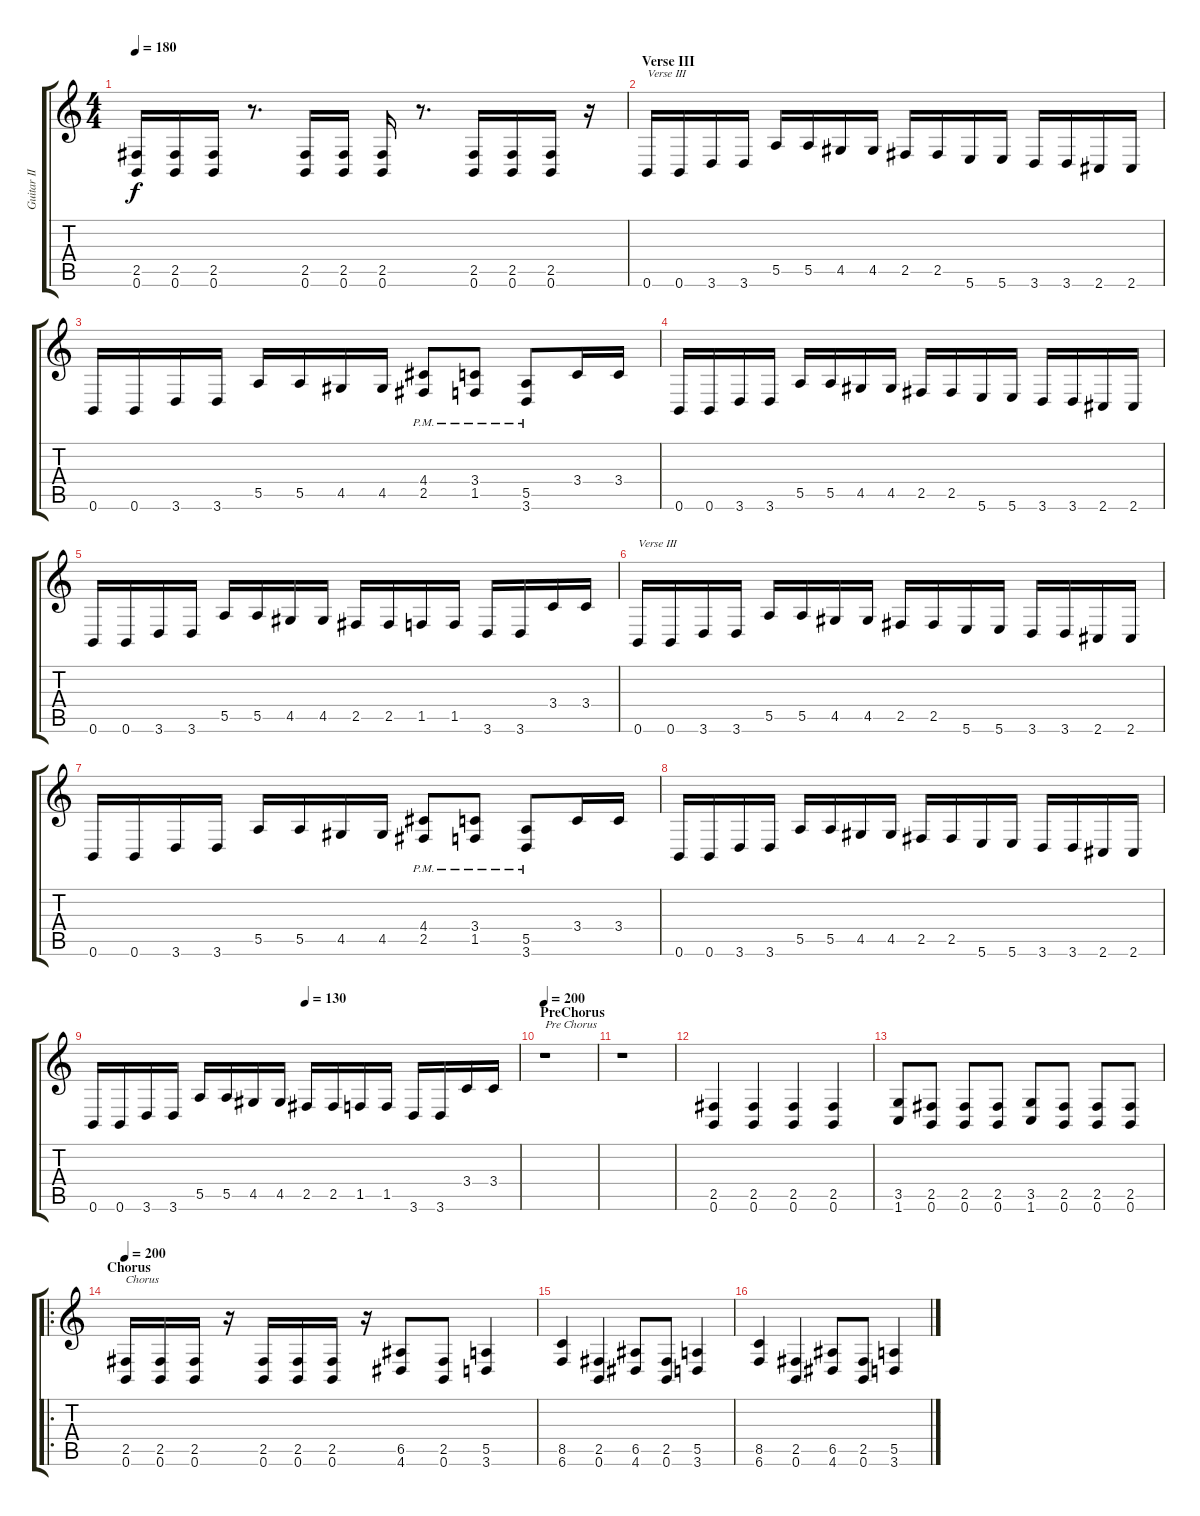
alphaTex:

\track ("Guitar II [Alex Auburn]" "Guitar II ") {instrument distortionguitar}
\staff {score tabs}
\tuning (B3 Gb3 D3 A2 E2 B1) {hide}
\ts (4 4)
\tempo 180
\clef g2
\ks c
(2.5 0.6).16{dy f} (2.5 0.6).16 (2.5 0.6).16 r.8{d} (2.5 0.6).16 (2.5 0.6).16 (2.5 0.6).16 r.8{d} (2.5 0.6).16 (2.5 0.6).16 (2.5 0.6).16 r.16 |
\section ("" "Verse III")
0.6.16{txt "Verse III"} 0.6.16 3.6.16 3.6.16 5.5.16 5.5.16 4.5.16 4.5.16 2.5.16 2.5.16 5.6.16 5.6.16 3.6.16 3.6.16 2.6.16 2.6.16 |
0.6.16 0.6.16 3.6.16 3.6.16 5.5.16 5.5.16 4.5.16 4.5.16 (4.4{pm} 2.5{pm}).8 (3.4{pm} 1.5{pm}).8 (5.5{pm} 3.6{pm}).8 3.4.16 3.4.16 |
0.6.16 0.6.16 3.6.16 3.6.16 5.5.16 5.5.16 4.5.16 4.5.16 2.5.16 2.5.16 5.6.16 5.6.16 3.6.16 3.6.16 2.6.16 2.6.16 |
0.6.16 0.6.16 3.6.16 3.6.16 5.5.16 5.5.16 4.5.16 4.5.16 2.5.16 2.5.16 1.5.16 1.5.16 3.6.16 3.6.16 3.4.16 3.4.16 |
0.6.16{txt "Verse III"} 0.6.16 3.6.16 3.6.16 5.5.16 5.5.16 4.5.16 4.5.16 2.5.16 2.5.16 5.6.16 5.6.16 3.6.16 3.6.16 2.6.16 2.6.16 |
0.6.16 0.6.16 3.6.16 3.6.16 5.5.16 5.5.16 4.5.16 4.5.16 (4.4{pm} 2.5{pm}).8 (3.4{pm} 1.5{pm}).8 (5.5{pm} 3.6{pm}).8 3.4.16 3.4.16 |
0.6.16 0.6.16 3.6.16 3.6.16 5.5.16 5.5.16 4.5.16 4.5.16 2.5.16 2.5.16 5.6.16 5.6.16 3.6.16 3.6.16 2.6.16 2.6.16 |
\tempo (130 0.5)
0.6.16 0.6.16 3.6.16 3.6.16 5.5.16 5.5.16 4.5.16 4.5.16 2.5.16 2.5.16 1.5.16 1.5.16 3.6.16 3.6.16 3.4.16 3.4.16 |
\section ("" "PreChorus")
\tempo 200
r.1{txt "Pre Chorus"} |
r.1 |
(2.5 0.6).4 (2.5 0.6).4 (2.5 0.6).4 (2.5 0.6).4 |
(3.5 1.6).8 (2.5 0.6).8 (2.5 0.6).8 (2.5 0.6).8 (3.5 1.6).8 (2.5 0.6).8 (2.5 0.6).8 (2.5 0.6).8 |
\ro
\section ("" "Chorus")
\tempo 200
(2.5 0.6).16{txt "Chorus"} (2.5 0.6).16 (2.5 0.6).16 r.16 (2.5 0.6).16 (2.5 0.6).16 (2.5 0.6).16 r.16 (6.5 4.6).8 (2.5 0.6).8 (5.5 3.6).4 |
(8.5 6.6).4 (2.5 0.6).4 (6.5 4.6).8 (2.5 0.6).8 (5.5 3.6).4 |
(8.5 6.6).4 (2.5 0.6).4 (6.5 4.6).8 (2.5 0.6).8 (5.5 3.6).4
